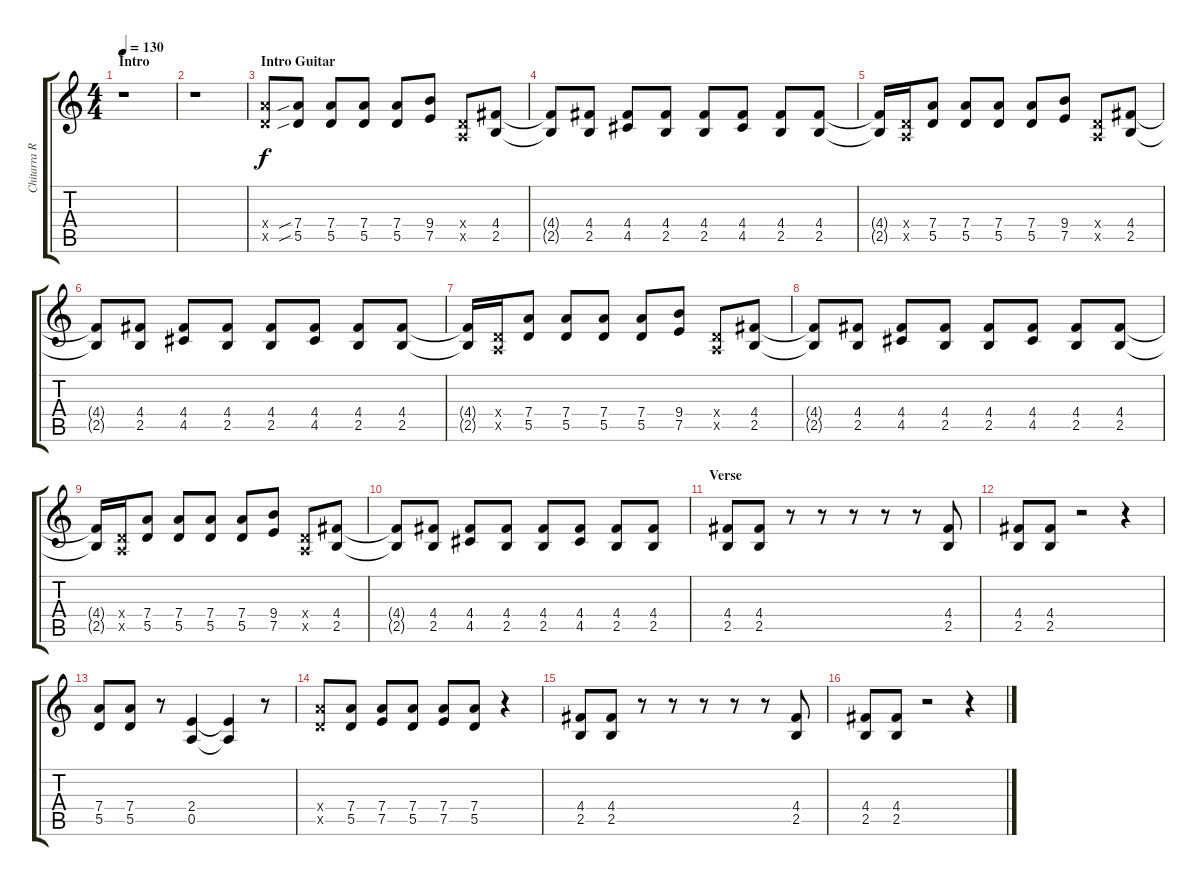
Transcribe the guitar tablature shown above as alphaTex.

\track ("Chitarra Ritmica" "Chitarra R") {instrument distortionguitar}
\staff {score tabs}
\tuning (E4 B3 G3 D3 A2 E2) {hide}
\ts (4 4)
\section ("" "Intro")
\tempo 130
\clef g2
\ks c
r.1{dy f instrument distortionguitar} |
r.1 |
\section ("" "Intro Guitar")
(7.4{x} 5.5{x}).8 (7.4{sib} 5.5{sib}).8 (7.4 5.5).8 (7.4 5.5).8 (7.4 5.5).8 (9.4 7.5).8 (0.4{x} 0.5{x}).8 (4.4 2.5).8 |
(4.4{t} 2.5{t}).8 (4.4 2.5).8 (4.4 4.5).8 (4.4 2.5).8 (4.4 2.5).8 (4.4 4.5).8 (4.4 2.5).8 (4.4 2.5).8 |
(4.4{t} 2.5{t}).16 (0.4{x} 0.5{x}).16 (7.4 5.5).8 (7.4 5.5).8 (7.4 5.5).8 (7.4 5.5).8 (9.4 7.5).8 (0.4{x} 0.5{x}).8 (4.4 2.5).8 |
(4.4{t} 2.5{t}).8 (4.4 2.5).8 (4.4 4.5).8 (4.4 2.5).8 (4.4 2.5).8 (4.4 4.5).8 (4.4 2.5).8 (4.4 2.5).8 |
(4.4{t} 2.5{t}).16 (0.4{x} 0.5{x}).16 (7.4 5.5).8 (7.4 5.5).8 (7.4 5.5).8 (7.4 5.5).8 (9.4 7.5).8 (0.4{x} 0.5{x}).8 (4.4 2.5).8 |
(4.4{t} 2.5{t}).8 (4.4 2.5).8 (4.4 4.5).8 (4.4 2.5).8 (4.4 2.5).8 (4.4 4.5).8 (4.4 2.5).8 (4.4 2.5).8 |
(4.4{t} 2.5{t}).16 (0.4{x} 0.5{x}).16 (7.4 5.5).8 (7.4 5.5).8 (7.4 5.5).8 (7.4 5.5).8 (9.4 7.5).8 (0.4{x} 0.5{x}).8 (4.4 2.5).8 |
(4.4{t} 2.5{t}).8 (4.4 2.5).8 (4.4 4.5).8 (4.4 2.5).8 (4.4 2.5).8 (4.4 4.5).8 (4.4 2.5).8 (4.4 2.5).8 |
\section ("" "Verse")
(4.4 2.5).8 (4.4 2.5).8 r.8 r.8 r.8 r.8 r.8 (4.4 2.5).8 |
(4.4 2.5).8 (4.4 2.5).8 r.2 r.4 |
(7.4 5.5).8 (7.4 5.5).8 r.8 (2.4 0.5).4 (2.4{t} 0.5{t}).4 r.8 |
(7.4{x} 5.5{x}).8 (7.4 5.5).8 (7.4 7.5).8 (7.4 5.5).8 (7.4 7.5).8 (7.4 5.5).8 r.4 |
(4.4 2.5).8 (4.4 2.5).8 r.8 r.8 r.8 r.8 r.8 (4.4 2.5).8 |
(4.4 2.5).8 (4.4 2.5).8 r.2 r.4
